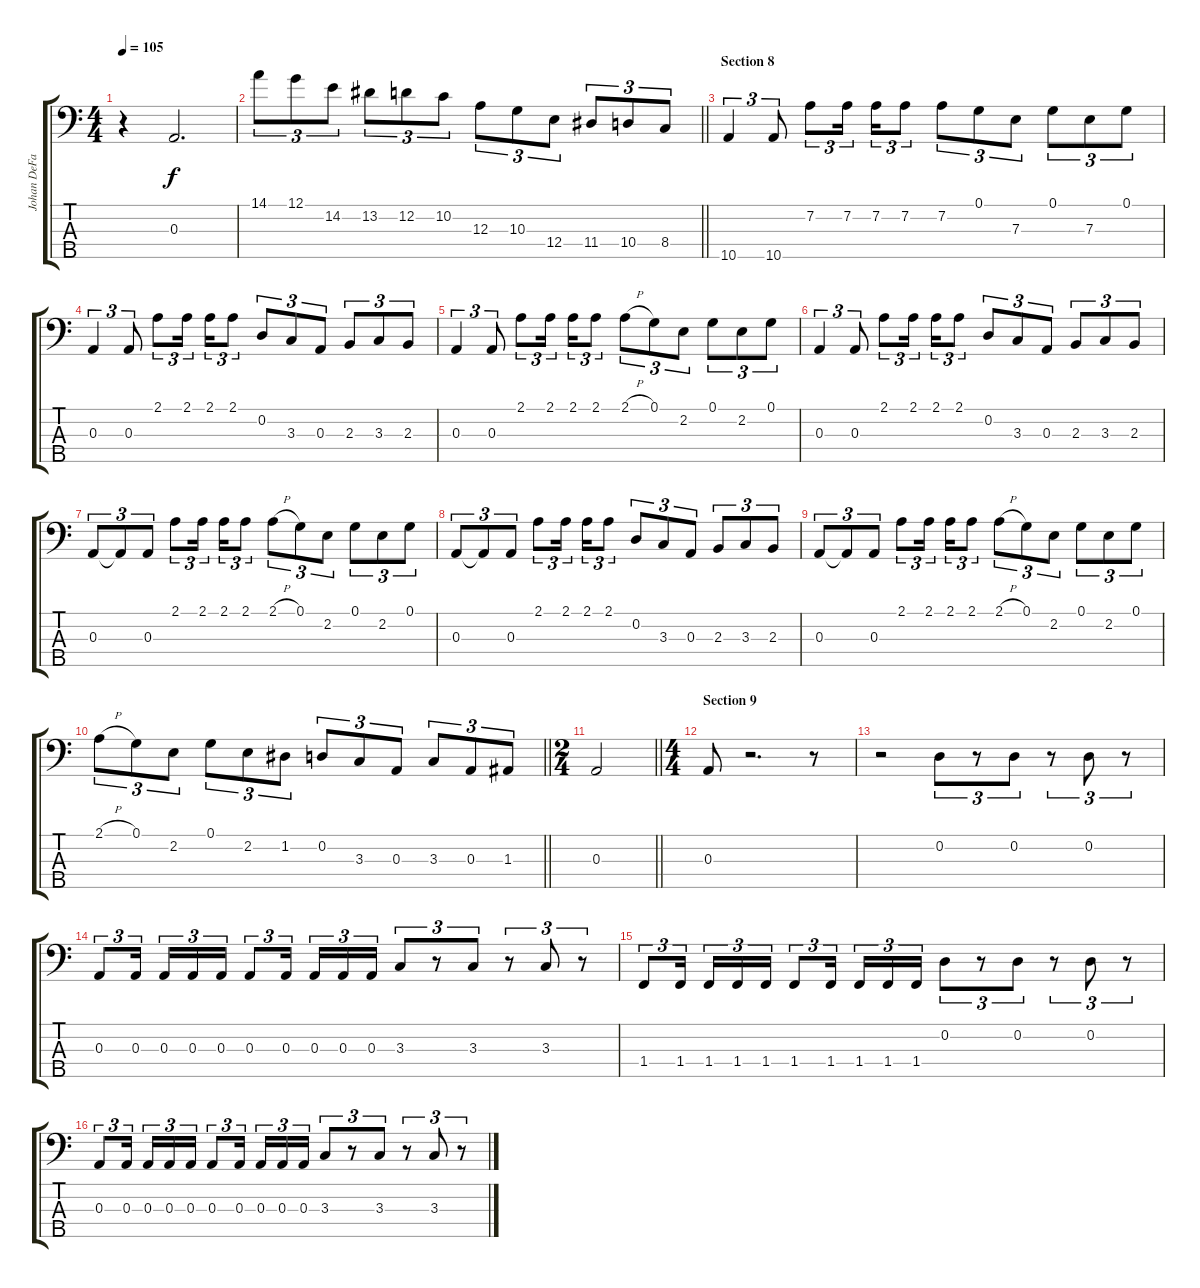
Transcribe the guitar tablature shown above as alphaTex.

\track ("Johan DeFarfalla" "Johan DeFa") {instrument electricbassfinger}
\staff {score tabs}
\tuning (G2 D2 A1 E1 B0) {hide}
\ts (4 4)
\tempo 105
\clef f4
\ks c
r.4{dy f} 0.3.2{d} |
\barLineRight lightlight
14.1.8{tu (3 2)} 12.1.8{tu (3 2)} 14.2.8{tu (3 2)} 13.2.8{tu (3 2)} 12.2.8{tu (3 2)} 10.2.8{tu (3 2)} 12.3.8{tu (3 2)} 10.3.8{tu (3 2)} 12.4.8{tu (3 2)} 11.4.8{tu (3 2)} 10.4.8{tu (3 2)} 8.4.8{tu (3 2)} |
\section ("" "Section 8")
10.5.4{tu (3 2)} 10.5.8{tu (3 2)} 7.2.8{tu (3 2)} 7.2.16{tu (3 2) beam splitsecondary} 7.2.16{tu (3 2)} 7.2.8{tu (3 2)} 7.2.8{tu (3 2)} 0.1.8{tu (3 2)} 7.3.8{tu (3 2)} 0.1.8{tu (3 2)} 7.3.8{tu (3 2)} 0.1.8{tu (3 2)} |
0.3.4{tu (3 2)} 0.3.8{tu (3 2)} 2.1.8{tu (3 2)} 2.1.16{tu (3 2) beam splitsecondary} 2.1.16{tu (3 2)} 2.1.8{tu (3 2)} 0.2.8{tu (3 2)} 3.3.8{tu (3 2)} 0.3.8{tu (3 2)} 2.3.8{tu (3 2)} 3.3.8{tu (3 2)} 2.3.8{tu (3 2)} |
0.3.4{tu (3 2)} 0.3.8{tu (3 2)} 2.1.8{tu (3 2)} 2.1.16{tu (3 2) beam splitsecondary} 2.1.16{tu (3 2)} 2.1.8{tu (3 2)} 2.1{h}.8{tu (3 2)} 0.1.8{tu (3 2)} 2.2.8{tu (3 2)} 0.1.8{tu (3 2)} 2.2.8{tu (3 2)} 0.1.8{tu (3 2)} |
0.3.4{tu (3 2)} 0.3.8{tu (3 2)} 2.1.8{tu (3 2)} 2.1.16{tu (3 2) beam splitsecondary} 2.1.16{tu (3 2)} 2.1.8{tu (3 2)} 0.2.8{tu (3 2)} 3.3.8{tu (3 2)} 0.3.8{tu (3 2)} 2.3.8{tu (3 2)} 3.3.8{tu (3 2)} 2.3.8{tu (3 2)} |
0.3.8{tu (3 2)} 0.3{t}.8{tu (3 2)} 0.3.8{tu (3 2)} 2.1.8{tu (3 2)} 2.1.16{tu (3 2) beam splitsecondary} 2.1.16{tu (3 2)} 2.1.8{tu (3 2)} 2.1{h}.8{tu (3 2)} 0.1.8{tu (3 2)} 2.2.8{tu (3 2)} 0.1.8{tu (3 2)} 2.2.8{tu (3 2)} 0.1.8{tu (3 2)} |
0.3.8{tu (3 2)} 0.3{t}.8{tu (3 2)} 0.3.8{tu (3 2)} 2.1.8{tu (3 2)} 2.1.16{tu (3 2) beam splitsecondary} 2.1.16{tu (3 2)} 2.1.8{tu (3 2)} 0.2.8{tu (3 2)} 3.3.8{tu (3 2)} 0.3.8{tu (3 2)} 2.3.8{tu (3 2)} 3.3.8{tu (3 2)} 2.3.8{tu (3 2)} |
0.3.8{tu (3 2)} 0.3{t}.8{tu (3 2)} 0.3.8{tu (3 2)} 2.1.8{tu (3 2)} 2.1.16{tu (3 2) beam splitsecondary} 2.1.16{tu (3 2)} 2.1.8{tu (3 2)} 2.1{h}.8{tu (3 2)} 0.1.8{tu (3 2)} 2.2.8{tu (3 2)} 0.1.8{tu (3 2)} 2.2.8{tu (3 2)} 0.1.8{tu (3 2)} |
\barLineRight lightlight
2.1{h}.8{tu (3 2)} 0.1.8{tu (3 2)} 2.2.8{tu (3 2)} 0.1.8{tu (3 2)} 2.2.8{tu (3 2)} 1.2.8{tu (3 2)} 0.2.8{tu (3 2)} 3.3.8{tu (3 2)} 0.3.8{tu (3 2)} 3.3.8{tu (3 2)} 0.3.8{tu (3 2)} 1.3.8{tu (3 2)} |
\ts (2 4)
\barLineRight lightlight
0.3.2 |
\ts (4 4)
\section ("" "Section 9")
0.3.8 r.2{d} r.8 |
r.2 0.2.8{tu (3 2)} r.8{tu (3 2)} 0.2.8{tu (3 2)} r.8{tu (3 2)} 0.2.8{tu (3 2)} r.8{tu (3 2)} |
0.3.8{tu (3 2)} 0.3.16{tu (3 2) beam splitsecondary} 0.3.16{tu (3 2)} 0.3.16{tu (3 2)} 0.3.16{tu (3 2)} 0.3.8{tu (3 2)} 0.3.16{tu (3 2) beam splitsecondary} 0.3.16{tu (3 2)} 0.3.16{tu (3 2)} 0.3.16{tu (3 2)} 3.3.8{tu (3 2)} r.8{tu (3 2)} 3.3.8{tu (3 2)} r.8{tu (3 2)} 3.3.8{tu (3 2)} r.8{tu (3 2)} |
1.4.8{tu (3 2)} 1.4.16{tu (3 2) beam splitsecondary} 1.4.16{tu (3 2)} 1.4.16{tu (3 2)} 1.4.16{tu (3 2)} 1.4.8{tu (3 2)} 1.4.16{tu (3 2) beam splitsecondary} 1.4.16{tu (3 2)} 1.4.16{tu (3 2)} 1.4.16{tu (3 2)} 0.2.8{tu (3 2)} r.8{tu (3 2)} 0.2.8{tu (3 2)} r.8{tu (3 2)} 0.2.8{tu (3 2)} r.8{tu (3 2)} |
0.3.8{tu (3 2)} 0.3.16{tu (3 2) beam splitsecondary} 0.3.16{tu (3 2)} 0.3.16{tu (3 2)} 0.3.16{tu (3 2)} 0.3.8{tu (3 2)} 0.3.16{tu (3 2) beam splitsecondary} 0.3.16{tu (3 2)} 0.3.16{tu (3 2)} 0.3.16{tu (3 2)} 3.3.8{tu (3 2)} r.8{tu (3 2)} 3.3.8{tu (3 2)} r.8{tu (3 2)} 3.3.8{tu (3 2)} r.8{tu (3 2)}
